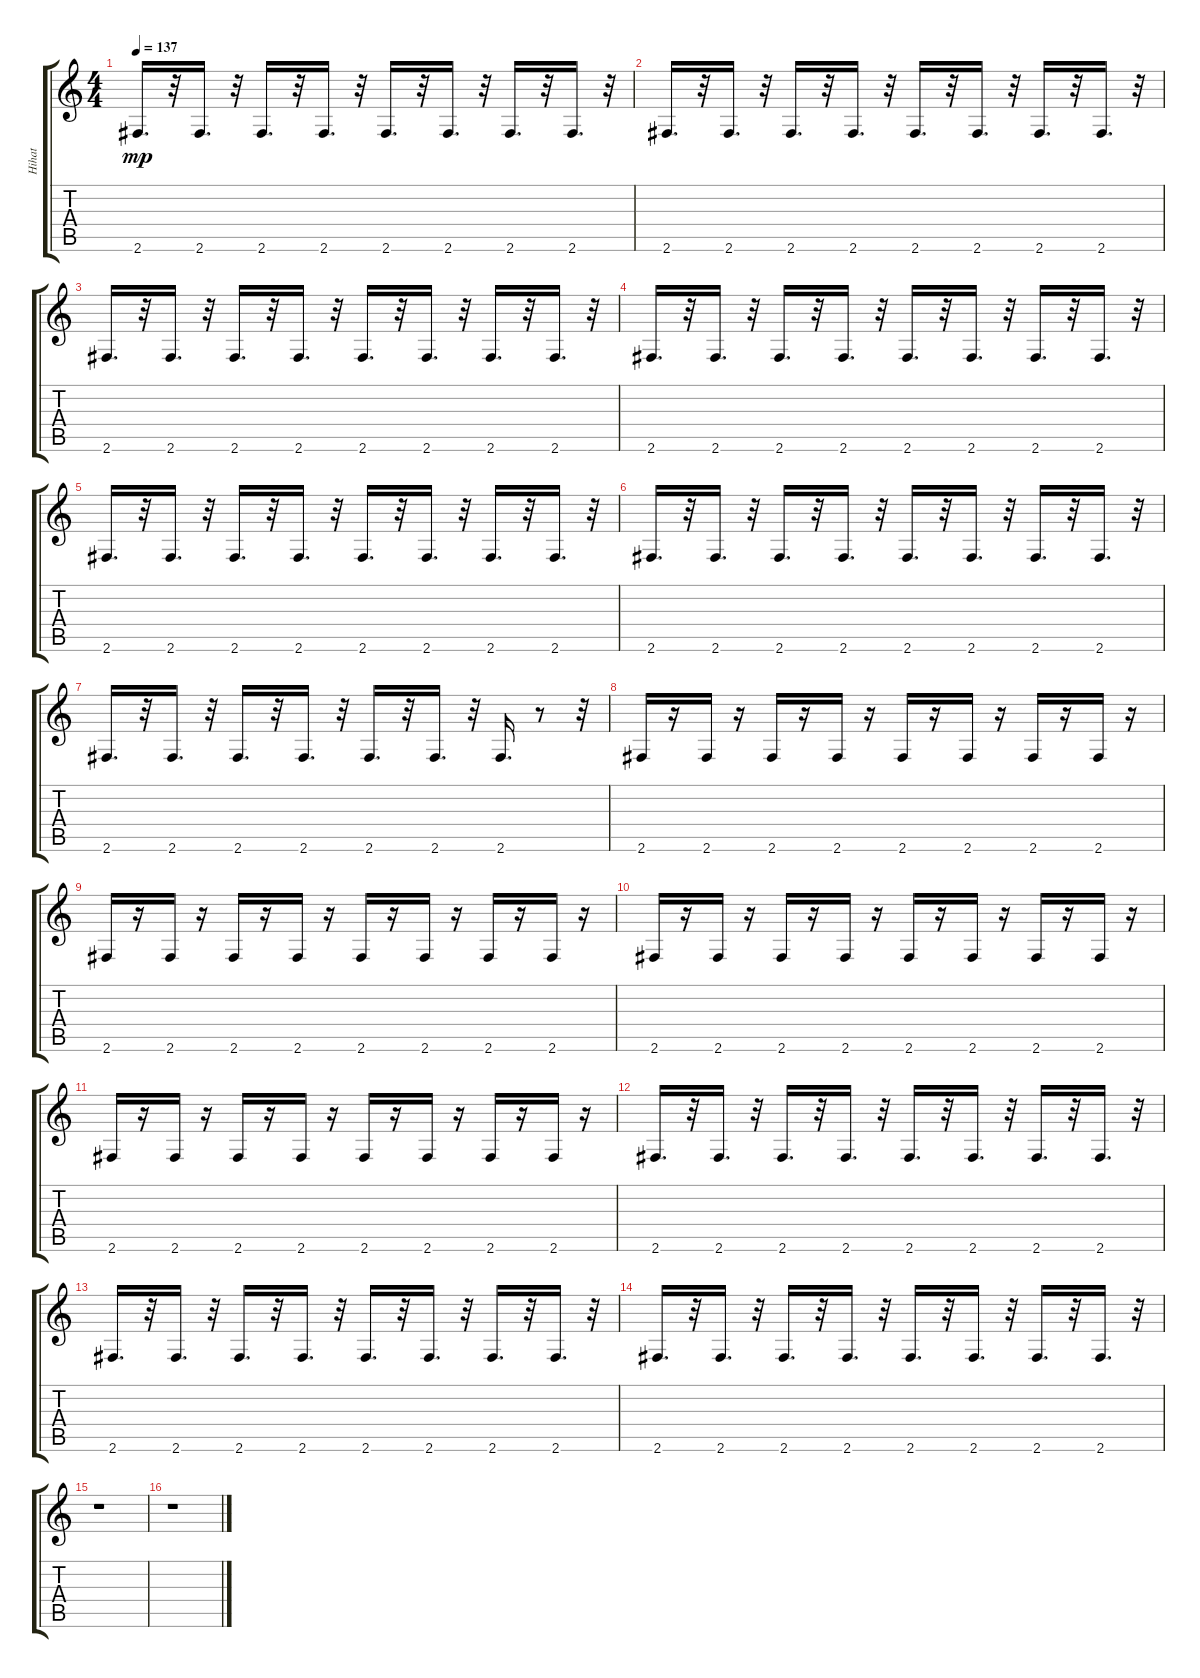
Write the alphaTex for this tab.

\track ("Hihat" "Hihat") {mute instrument acousticguitarsteel}
\staff {score tabs}
\tuning (E4 B3 G3 D3 A2 E2) {hide}
\ts (4 4)
\tempo 137
\clef g2
\ks c
2.6.16{d dy mp} r.32 2.6.16{d} r.32 2.6.16{d} r.32 2.6.16{d} r.32 2.6.16{d} r.32 2.6.16{d} r.32 2.6.16{d} r.32 2.6.16{d} r.32 |
2.6.16{d} r.32 2.6.16{d} r.32 2.6.16{d} r.32 2.6.16{d} r.32 2.6.16{d} r.32 2.6.16{d} r.32 2.6.16{d} r.32 2.6.16{d} r.32 |
2.6.16{d} r.32 2.6.16{d} r.32 2.6.16{d} r.32 2.6.16{d} r.32 2.6.16{d} r.32 2.6.16{d} r.32 2.6.16{d} r.32 2.6.16{d} r.32 |
2.6.16{d} r.32 2.6.16{d} r.32 2.6.16{d} r.32 2.6.16{d} r.32 2.6.16{d} r.32 2.6.16{d} r.32 2.6.16{d} r.32 2.6.16{d} r.32 |
2.6.16{d} r.32 2.6.16{d} r.32 2.6.16{d} r.32 2.6.16{d} r.32 2.6.16{d} r.32 2.6.16{d} r.32 2.6.16{d} r.32 2.6.16{d} r.32 |
2.6.16{d} r.32 2.6.16{d} r.32 2.6.16{d} r.32 2.6.16{d} r.32 2.6.16{d} r.32 2.6.16{d} r.32 2.6.16{d} r.32 2.6.16{d} r.32 |
2.6.16{d} r.32 2.6.16{d} r.32 2.6.16{d} r.32 2.6.16{d} r.32 2.6.16{d} r.32 2.6.16{d} r.32 2.6.16{d} r.8 r.32 |
2.6.16 r.16 2.6.16 r.16 2.6.16 r.16 2.6.16 r.16 2.6.16 r.16 2.6.16 r.16 2.6.16 r.16 2.6.16 r.16 |
2.6.16 r.16 2.6.16 r.16 2.6.16 r.16 2.6.16 r.16 2.6.16 r.16 2.6.16 r.16 2.6.16 r.16 2.6.16 r.16 |
2.6.16 r.16 2.6.16 r.16 2.6.16 r.16 2.6.16 r.16 2.6.16 r.16 2.6.16 r.16 2.6.16 r.16 2.6.16 r.16 |
2.6.16 r.16 2.6.16 r.16 2.6.16 r.16 2.6.16 r.16 2.6.16 r.16 2.6.16 r.16 2.6.16 r.16 2.6.16 r.16 |
2.6.16{d} r.32 2.6.16{d} r.32 2.6.16{d} r.32 2.6.16{d} r.32 2.6.16{d} r.32 2.6.16{d} r.32 2.6.16{d} r.32 2.6.16{d} r.32 |
2.6.16{d} r.32 2.6.16{d} r.32 2.6.16{d} r.32 2.6.16{d} r.32 2.6.16{d} r.32 2.6.16{d} r.32 2.6.16{d} r.32 2.6.16{d} r.32 |
2.6.16{d} r.32 2.6.16{d} r.32 2.6.16{d} r.32 2.6.16{d} r.32 2.6.16{d} r.32 2.6.16{d} r.32 2.6.16{d} r.32 2.6.16{d} r.32 |
r.1 |
r.1
